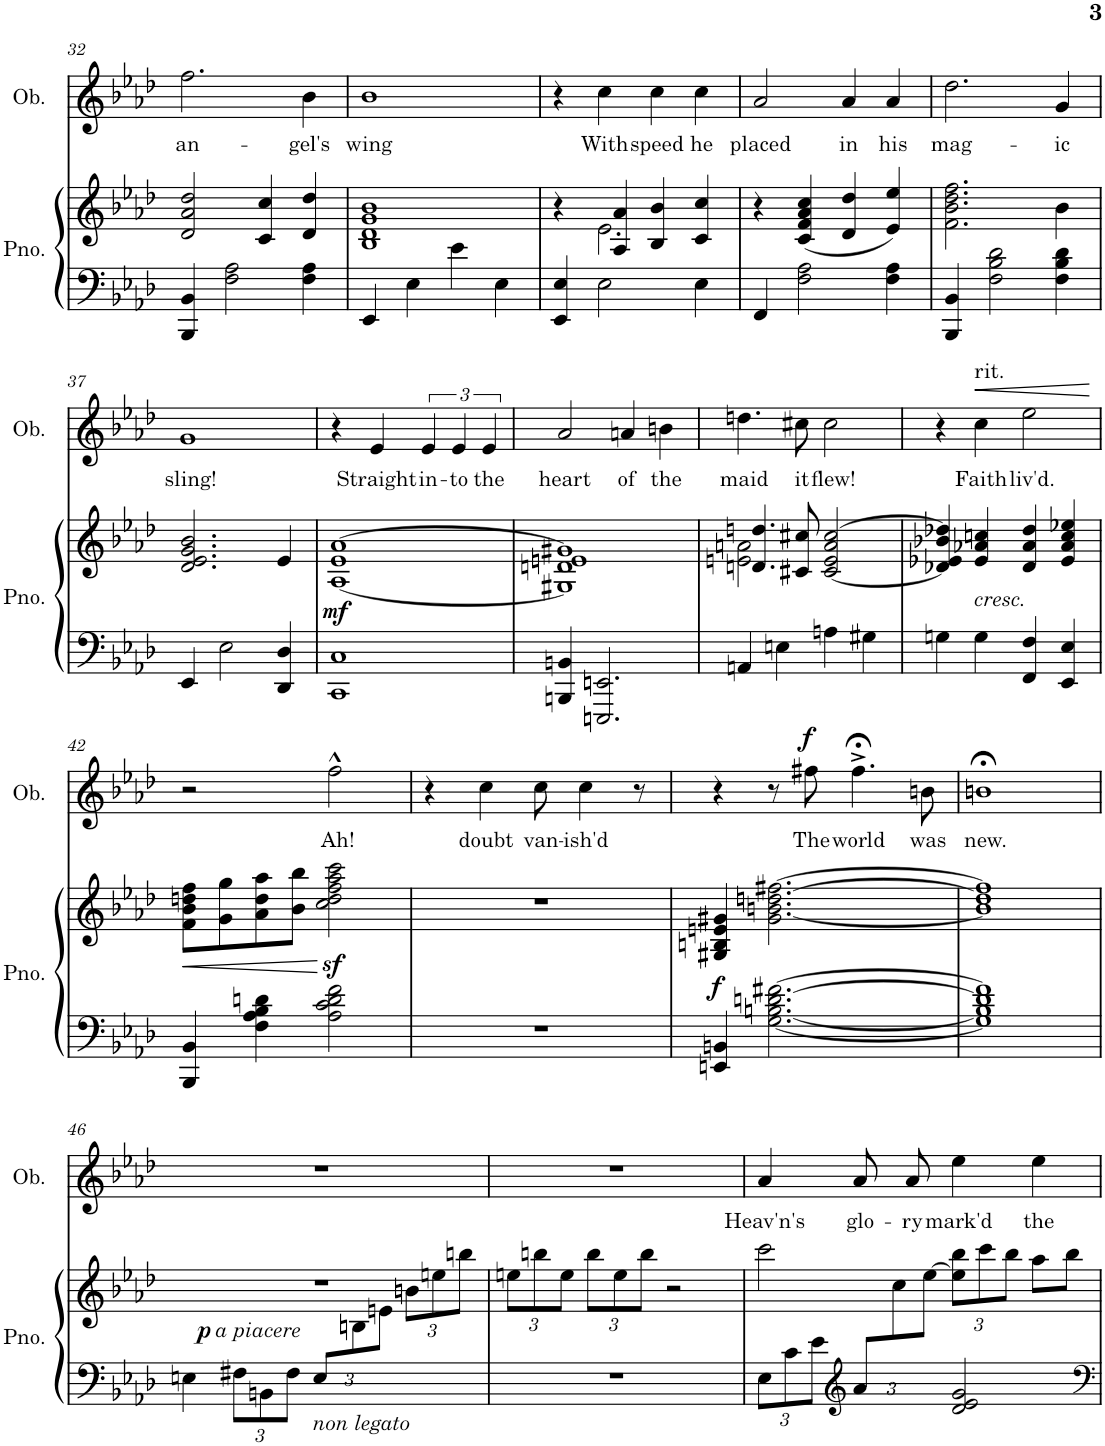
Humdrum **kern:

**kern	**kern	**dynam	**kern	**text	**dynam
*part2	*part2	*part2	*part1	*part1	*part1
*staff3	*staff2	*staff2/3	*staff1	*staff1	*staff1
*I"Piano	*	*	*I"Oboe	*	*
*I'Pno.	*	*	*I'Ob.	*	*
!!LO:PB:g=z
*clefF4	*clefG2	*	*clefG2	*	*
*k[b-e-a-d-]	*k[b-e-a-d-]	*	*k[b-e-a-d-]	*	*
*M4/4	*M4/4	*	*M4/4	*	*
=32	=32	=32	=32	=32	=32
!	!	!	!	!LO:LY:b	!
4BBB-/ 4BB-/	2d-/ 2a-/ 2dd-/	.	2.ff\	an-	.
2F\ 2A-\	.	.	.	.	.
.	4c/ 4cc/	.	.	.	.
!	!	!	!	!LO:LY:b	!
4F\ 4A-\	4d-/ 4dd-/	.	4b-\	-gel's	.
=33	=33	=33	=33	=33	=33
!	!	!	!	!LO:LY:b	!
4EE-/	1B- 1d- 1g 1b-	.	1b-	wing	.
4E-\	.	.	.	.	.
4e-\	.	.	.	.	.
4E-\	.	.	.	.	.
=34	=34	=34	=34	=34	=34
*	*^	*	*	*	*
4EE-/ 4E-/	4r	4ryy	.	4r	.	.
!	!	!	!	!	!LO:LY:b	!
2E-\	4A-/ 4a-/	2.e-\	.	4cc\	With	.
!	!	!	!	!	!LO:LY:b	!
.	4B-/ 4b-/	.	.	4cc\	speed	.
!	!	!	!	!	!LO:LY:b	!
4E-\	4c/ 4cc/	.	.	4cc\	he	.
*	*v	*v	*	*	*	*
=35	=35	=35	=35	=35	=35
!	!	!	!	!LO:LY:b	!
4FF/	4r	.	2a-/	placed	.
2F\ 2A-\	(4c/ 4f/ 4a-/ 4cc/	.	.	.	.
!	!	!	!	!LO:LY:b	!
.	4d-/ 4dd-/	.	4a-/	in	.
!	!	!	!	!LO:LY:b	!
4F\ 4A-\	4e-/ 4ee-/)	.	4a-/	his	.
=36	=36	=36	=36	=36	=36
!	!	!	!	!LO:LY:b	!
4BBB-/ 4BB-/	2.f\ 2.b-\ 2.dd-\ 2.ff\	.	2.dd-\	mag-	.
2F\ 2B-\ 2d-\	.	.	.	.	.
!	!	!	!	!LO:LY:b	!
4F\ 4B-\ 4d-\	4b-\	.	4g/	-ic	.
!!LO:LB:g=z
=37	=37	=37	=37	=37	=37
!	!	!	!	!LO:LY:b	!
4EE-/	2.d-/ 2.e-/ 2.g/ 2.b-/	.	1g	sling!	.
2E-\	.	.	.	.	.
4DD-/ 4D-/	4e-/	.	.	.	.
=38	=38	=38	=38	=38	=38
!	!	!LO:DY:b	!	!	!
1CC 1C	[1A- 1e- [1a-	mf	4r	.	.
!	!	!	!	!LO:LY:b	!
.	.	.	4e-/	Straight	.
!	!	!	!	!LO:LY:b	!
.	.	.	6e-/	in-	.
!	!	!	!	!LO:LY:b	!
.	.	.	6e-/	-to	.
!	!	!	!	!LO:LY:b	!
.	.	.	6e-/	the	.
=39	=39	=39	=39	=39	=39
!	!	!	!	!LO:LY:b	!
4BBBn/ 4BBn/	1G#X] 1dn 1en 1g#X]	.	2a-/	heart	.
2.EEEn/ 2.EEn/	.	.	.	.	.
!	!	!	!	!LO:LY:b	!
.	.	.	4an/	of	.
!	!	!	!	!LO:LY:b	!
.	.	.	4bn\	the	.
=40	=40	=40	=40	=40	=40
*	*^	*	*	*	*
!	!	!	!	!	!LO:LY:b	!
4AAn/	4.dn/ 4.ddn/	2en\ 2an\	.	4.ddn\	maid	.
4En\	.	.	.	.	.	.
!	!	!	!	!	!LO:LY:b	!
.	8c#X/ 8cc#X/	.	.	8cc#X\	it	.
!	!	!	!	!	!LO:LY:b	!
4An\	[2c#/ 2e/ 2a/ [2cc#/	2ryy	.	2cc#\	flew!	.
4G#X\	.	.	.	.	.	.
*	*v	*v	*	*	*	*
=41	=41	=41	=41	=41	=41
4Gn\	4d-X/] 4e-X/ 4b-X/ 4dd-X/]	.	4r	.	.
!	!	!	!LO:TX:a:t=rit.	!	!
!	!LO:TX:b:i:t=cresc.	!	!	!	!
!	!	!	!	!LO:LY:b	!LO:HP:b
4G\	4e-/ 4a-X/ 4ccn/	.	4cc\	Faith	<
!	!	!	!	!LO:LY:b	!
4FF/ 4F/	4d-/ 4a-/ 4dd-/	.	2ee-\	liv'd.	.
4EE-/ 4E-/	4e-/ 4a-/ 4cc/ 4ee-X/	.	.	.	.
.	.	.	.	.	[
!!LO:LB:g=z
=42	=42	=42	=42	=42	=42
!	!	!LO:HP:b	!	!	!
4BBB-/ 4BB-/	8f\ 8b-\ 8ddn\ 8ff\L	<	2r	.	.
.	8g\ 8gg\	.	.	.	.
4F\ 4A-\ 4B-\ 4dn\	8a-\ 8dd\ 8aa-\	.	.	.	.
.	8b-\ 8bb-\J	.	.	.	.
!	!	!	!	!LO:LY:b	!
2A-\ 2c\ 2d\ 2f\	2cc\z< 2dd\z< 2ff\z< 2aa-\z< 2ccc\z<	[	2ff^^\	Ah!	.
=43	=43	=43	=43	=43	=43
1r	1r	.	4r	.	.
!	!	!	!	!LO:LY:b	!
.	.	.	4cc\	doubt	.
!	!	!	!	!LO:LY:b	!
.	.	.	8cc\	van-	.
!	!	!	!	!LO:LY:b	!
.	.	.	4cc\	-ish'd	.
.	.	.	8r	.	.
=44	=44	=44	=44	=44	=44
!	!	!LO:DY:b	!	!	!
4EEn/ 4BBn/	4G#X/ 4Bn/ 4en/ 4g#X/	f	4r	.	.
[2.G\ [2.Bn\ [2.dn\ [2.f#X\	2.g#\ [2.bn\ [2.ddn\ [2.ff#X\	.	8r	.	.
!	!	!	!	!LO:LY:b	!LO:DY:a
.	.	.	8ff#X\	The	f
!	!	!	!	!LO:LY:b	!
.	.	.	4.ff#;<^\	world	.
!	!	!	!	!LO:LY:b	!
.	.	.	8bn\	was	.
=45	=45	=45	=45	=45	=45
!	!	!	!	!LO:LY:b	!
1G] 1B] 1d] 1f#]	1b] 1dd] 1ff#]	.	1bn;<	new.	.
!!LO:LB:g=z
=46	=46	=46	=46	=46	=46
*	*^	*	*	*	*
!	!LO:TX:b:i:t=a piacere	!	!	!	!	!
!	!	!	!LO:DY:b	!	!	!
4En\	1r	12%7ryy	p	1r	.	.
*Xbrackettup	*	*	*	*	*	*
12F#X\L	.	.	.	.	.	.
12BBn\	.	.	.	.	.	.
12F#\J	.	.	.	.	.	.
!LO:TX:b:i:t=non legato	!	!	!	!	!	!
12E/L	.	.	.	.	.	.
12%5ryy	.	12Bn\	.	.	.	.
.	.	12en\J	.	.	.	.
*	*	*Xbrackettup	*	*	*	*
.	.	12bn\L	.	.	.	.
.	.	12een\	.	.	.	.
.	.	12bbn\J	.	.	.	.
*	*v	*v	*	*	*	*
=47	=47	=47	=47	=47	=47
1r	12een\L	.	1r	.	.
.	12bbn\	.	.	.	.
.	12ee\J	.	.	.	.
.	12bb\L	.	.	.	.
.	12ee\	.	.	.	.
.	12bb\J	.	.	.	.
.	2r	.	.	.	.
=48	=48	=48	=48	=48	=48
*	*^	*	*	*	*
!	!	!	!	!	!LO:LY:b	!
12E-\L	2ccc\	3ryy	.	4a-/	Heav'n's	.
12c\	.	.	.	.	.	.
12e-\J	.	.	.	.	.	.
*clefG2	*	*	*	*	*	*
!	!	!	!	!	!LO:LY:b	!
12a-/L	.	.	.	8a-/L	glo-	.
6ryy	.	12cc\	.	.	.	.
!	!	!	!	!	!LO:LY:b	!
.	.	.	.	8a-/J	-ry	.
.	.	[12ee-\J	.	.	.	.
!	!	!	!	!	!LO:LY:b	!
2d-/ 2e-/ 2g/	12ee-\] 12bb-\L	2ryy	.	4ee-\	mark'd	.
.	12ccc\	.	.	.	.	.
.	12bb-\J	.	.	.	.	.
!	!	!	!	!	!LO:LY:b	!
.	8aa-\L	.	.	4ee-\	the	.
.	8bb-\J	.	.	.	.	.
*	*v	*v	*	*	*	*
=	=	=	=	=	=
*-	*-	*-	*-	*-	*-
